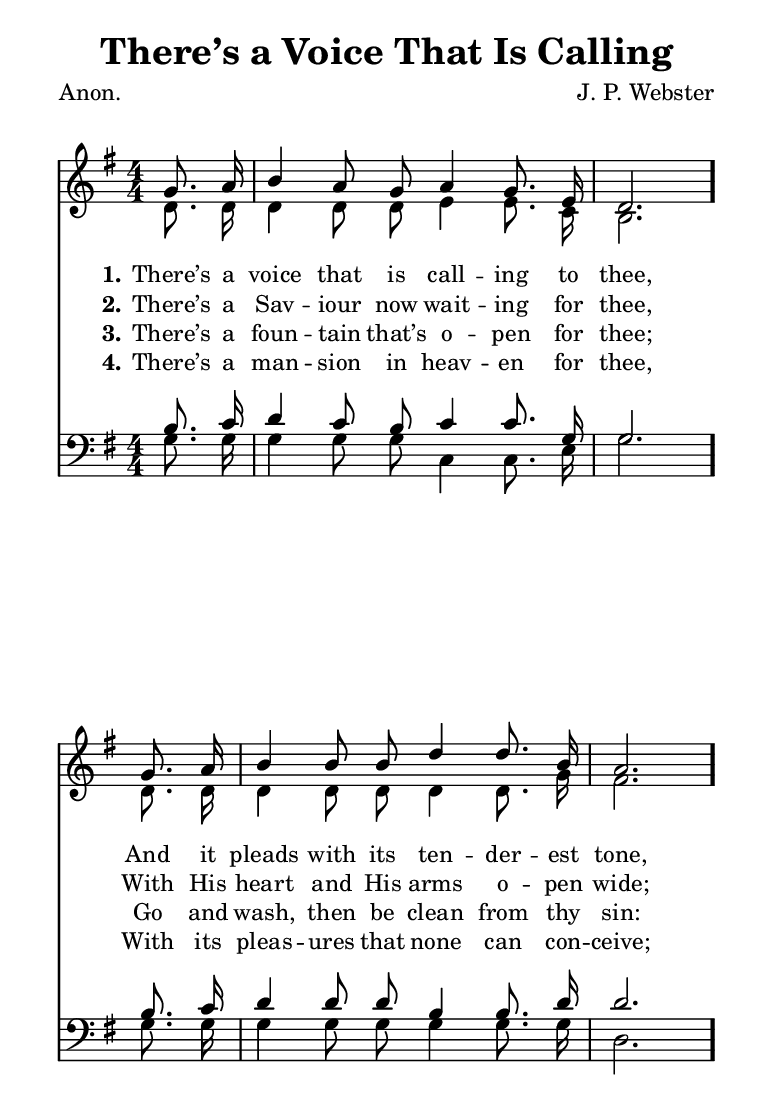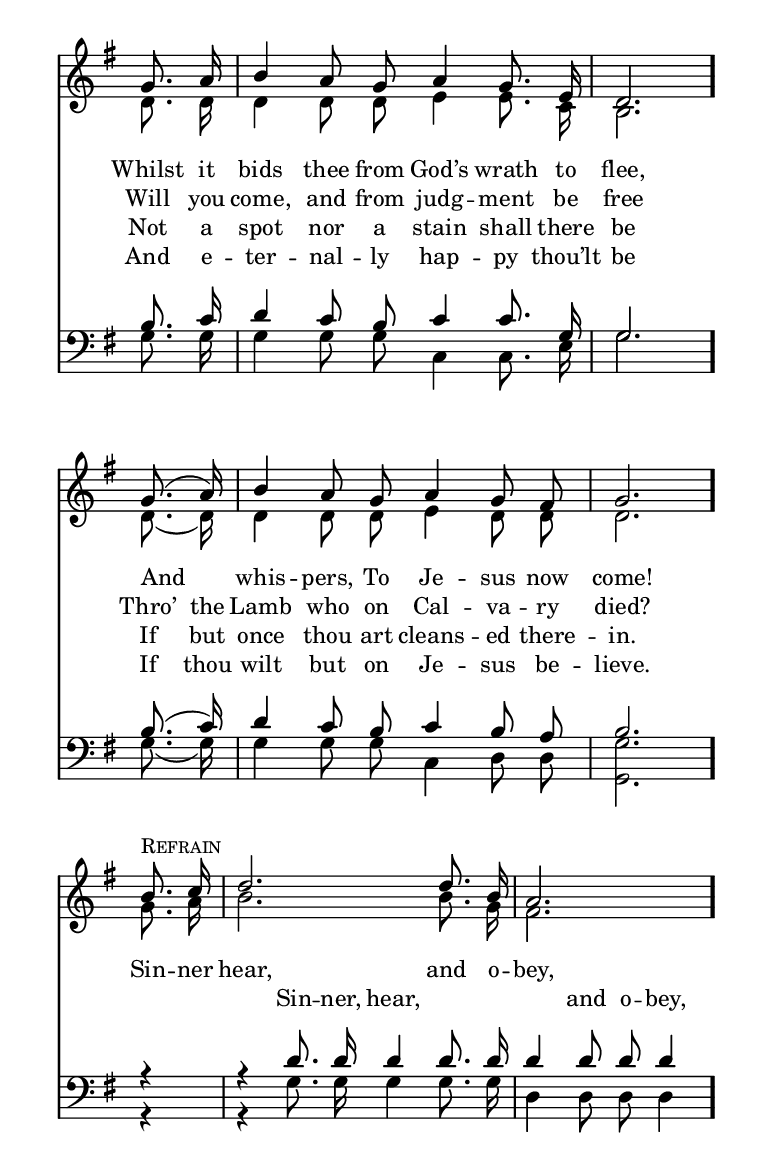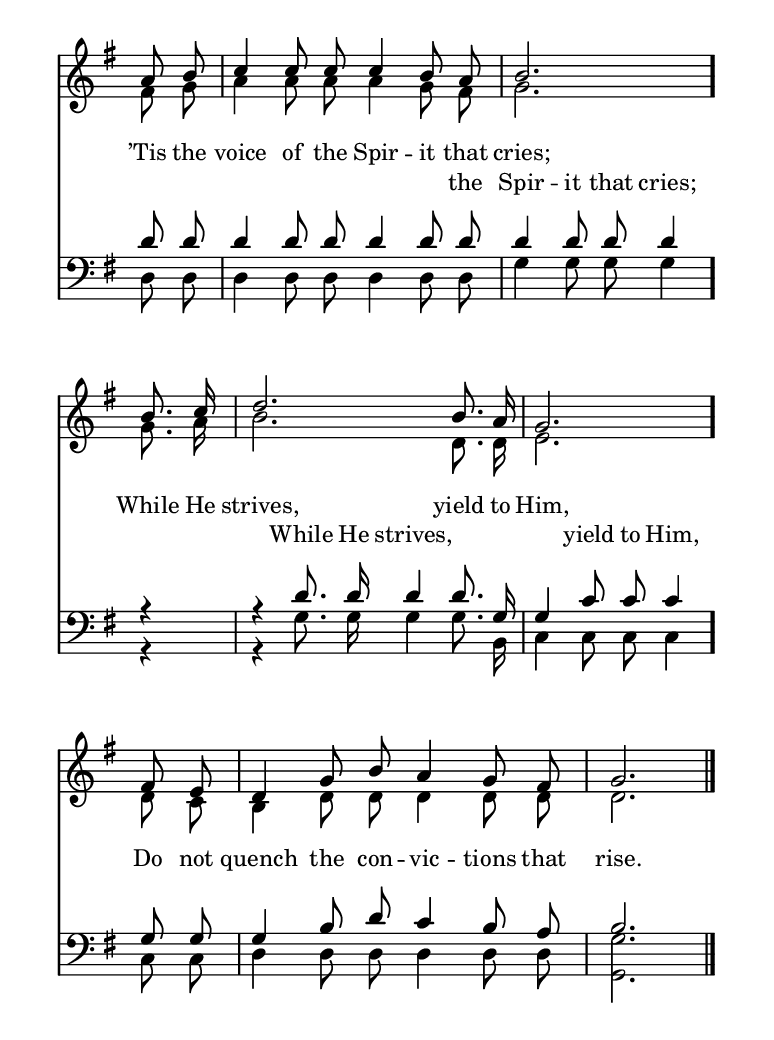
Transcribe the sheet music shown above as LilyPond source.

\include "common/global.ily"
\paper {
  \include "common/paper.ily"
  ragged-last-bottom = ##t
  system-count = #(cond (is-eogsized 6) (#t #f))
  systems-per-page = #(cond (is-eogsized 4) (#t #f))
}

\header{
  hymnnumber = "126"
  title = "There’s a Voice That Is Calling"
  tunename = "Sweet Bye and Bye"
  meter = ""
  poet = "Anon."
  composer = "J. P. Webster"
  %copyright = ""
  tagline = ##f
}

% for fermata in MIDI
ta = { \tempo 4=80 }
tb = { \tempo 4=40 }

patternAA = { c8.  c16  | c4 c8 c8 c4 c8. c16 c2. }
patternAB = { c8.( c16) | c4 c8 c8 c4 c8  c8  c2. }

patternBA = { c8. c16 | c2. c8. c16 c2. }
patternBB = { c8 c8 | c4 c8 c8 c4 c8 c8 | c2. }

patternCA = { c4 | c4 c8. c16 c4 c8. c16 | c4 c8 c8 c4 }
patternCB = { c8 c8 | c4 c8 c8 c4 c8 c8 | c4 c8 c8 c4 }

global = {
  \include "common/overrides.ily"
  \override Staff.TimeSignature.style = #'numbered
  \time 4/4
  \override Score.MetronomeMark.transparent = ##t % hide all fermata changes too
  \ta
  \key g \major
  \partial 4
  \autoBeamOff
}

notesSoprano = {
\global
\relative c'' {

  \changePitch \patternAA { g a | b a g a g e | d }
  \changePitch \patternAA { g a | b b b d d b | a }
  \changePitch \patternAA { g a | b a g a g e | d }
  \changePitch \patternAB { g a | b a g a g fis | g }

  << s^\markup { \small \caps "Refrain" }
  \changePitch \patternBA { b c | d d b a } >>
  \changePitch \patternBB { a b | c c c c b a | b }
  \changePitch \patternBA { b c | d b a g }
  \changePitch \patternBB { fis e | d g b a g fis | g }

  \bar "|."

}
}

notesAlto = {
\global
\relative e' {

  \changePitch \patternAA { d d | d d d e e c | b }
  \changePitch \patternAA { d d | d d d d d g | fis }
  \changePitch \patternAA { d d | d d d e e c | b }
  \changePitch \patternAB { d d | d d d e d d | d }

  \changePitch \patternBA { g a | b b g | fis }
  \changePitch \patternBB { fis g | a a a a g fis | g }
  \changePitch \patternBA { g a | b d, d | e }
  \changePitch \patternBB { d c | b d d d d d | d }

}
}

notesTenor = {
\global
\relative a {

  \changePitch \patternAA { b c | d c b c c g | g }
  \changePitch \patternAA { b c | d d d b b d | d }
  \changePitch \patternAA { b c | d c b c c g | g }
  \changePitch \patternAB { b c | d c b c b a | b}

  \changePitch \patternCA { r | r d d d d d | d d d d }
  \changePitch \patternCB { d d | d d d d d d | d d d d }
  \changePitch \patternCA { r | r d d d d g, | g c c c }
  \changePitch \patternBB { g g | g b d c b a | b }

}
}

notesBass = {
\global
\relative f {

  \changePitch \patternAA { g g | g g g c, c e | g }
  \changePitch \patternAA { g g | g g g g g g | d }
  \changePitch \patternAA { g g | g g g c, c e | g }
  \changePitch \patternAB { g g | g g g c, d d | <g g,> }

  \changePitch \patternCA { r | r g g g g g | d d d d }
  \changePitch \patternCB { d d | d d d d d d | g g g g }
  \changePitch \patternCA { r | r g g g g b, | c c c c }
  \changePitch \patternBB { c c | d d d d d d | <g g,> }

}
}

Refrain = \lyricmode {

Sin -- ner hear, and o -- bey, \bar "."
’Tis the voice of the Spir -- it that cries; \bar "."
While He strives, yield to Him, \bar "."
Do not quench the con -- vic -- tions that rise. \bar "."

}

wordsA = \lyricmode {
\set stanza = "1."

There’s a voice that is call -- ing to thee, \bar "."
And it pleads with its ten -- der -- est tone, \bar "."
Whilst it bids thee from God’s wrath to flee, \bar "."
And whis -- pers, To Je -- sus now come! \bar "."

}

wordsB = \lyricmode {
\set stanza = "2."

There’s a Sav -- iour now wait -- ing for thee,
With His heart and His arms o -- pen wide;
Will you come, and from judg -- ment be free
{ \mon } Thro’ the { \moff } Lamb who on Cal -- va -- ry died?

\Refrain

}

wordsC = \lyricmode {
\set stanza = "3."

There’s a foun -- tain that’s o -- pen for thee;
Go and wash, then be clean from thy sin:
Not a spot nor a stain shall there be
{ \mon } If but { \moff } once thou art cleans -- ed there -- in.

}

wordsD = \lyricmode {
\set stanza = "4."

There’s a man -- sion in heav -- en for thee,
With its pleas -- ures that none can con -- ceive;
And e -- ter -- nal -- ly hap -- py thou’lt be
{ \mon } If thou { \moff } wilt but on Je -- sus be -- lieve.

}

underWords = \lyricmode {

{ \repeat unfold 36 { \skip 4 } }
Sin -- ner, hear, { \repeat unfold 3 { \skip 4 } } and o -- bey,
{ \repeat unfold 7 { \skip 4 } }
the Spir -- it that cries;
While He strives, { \repeat unfold 3 { \skip 4 } } yield to Him,

}

\score {
  \context ChoirStaff <<
    \context Staff = upper <<
      \set ChoirStaff.systemStartDelimiter = #'SystemStartBar
      \context Voice  = sopranos { \voiceOne << \notesSoprano >> }
      \context Voice  = altos { \voiceTwo << \notesAlto >> }
      \context Lyrics = one   \lyricsto sopranos \wordsA
      \context Lyrics = two   \lyricsto sopranos \wordsB
      \context Lyrics = three \lyricsto sopranos \wordsC
      \context Lyrics = four  \lyricsto sopranos \wordsD
    >>
    \context Staff = men <<
      \clef bass
      \context Voice  = tenors { \voiceOne << \notesTenor >> }
      \context Voice  = basses { \voiceTwo << \notesBass >> }
    >>
    \context Lyrics = three \lyricsto tenors \underWords
  >>
  \layout {
    \include "common/layout.ily"
  }
  \midi{
    \include "common/midi.ily"
  }
}

\version "2.19.49"  % necessary for upgrading to future LilyPond versions.

% vi:set et ts=2 sw=2 ai nocindent syntax=lilypond:
